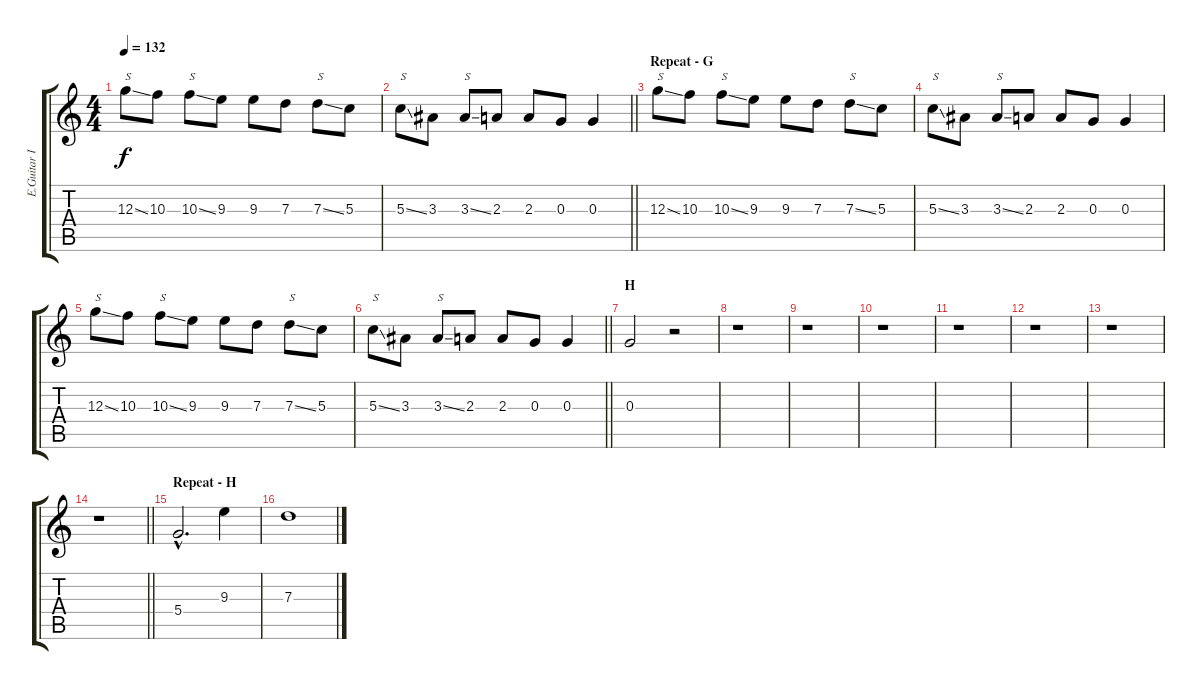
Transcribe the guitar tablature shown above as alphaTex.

\track ("E.Guitar II" "E.Guitar I") {instrument distortionguitar}
\staff {score tabs}
\tuning (E4 B3 G3 D3 A2 E2) {hide}
\ts (4 4)
\tempo 132
\clef g2
\ks c
12.3{ss}.8{txt "S" dy f} 10.3.8 10.3{ss}.8{txt "S"} 9.3.8 9.3.8 7.3.8 7.3{ss}.8{txt "S"} 5.3.8 |
\barLineRight lightlight
5.3{ss}.8{txt "S"} 3.3.8 3.3{ss}.8{txt "S"} 2.3.8 2.3.8 0.3.8 0.3.4 |
\section ("" "Repeat - G")
12.3{ss}.8{txt "S"} 10.3.8 10.3{ss}.8{txt "S"} 9.3.8 9.3.8 7.3.8 7.3{ss}.8{txt "S"} 5.3.8 |
5.3{ss}.8{txt "S"} 3.3.8 3.3{ss}.8{txt "S"} 2.3.8 2.3.8 0.3.8 0.3.4 |
12.3{ss}.8{txt "S"} 10.3.8 10.3{ss}.8{txt "S"} 9.3.8 9.3.8 7.3.8 7.3{ss}.8{txt "S"} 5.3.8 |
\barLineRight lightlight
5.3{ss}.8{txt "S"} 3.3.8 3.3{ss}.8{txt "S"} 2.3.8 2.3.8 0.3.8 0.3.4 |
\section ("" "H")
0.3.2 r.2 |
r.1 |
r.1 |
r.1 |
r.1 |
r.1 |
r.1 |
\barLineRight lightlight
r.1 |
\section ("" "Repeat - H")
5.4{hac}.2{d} 9.3.4 |
7.3.1
